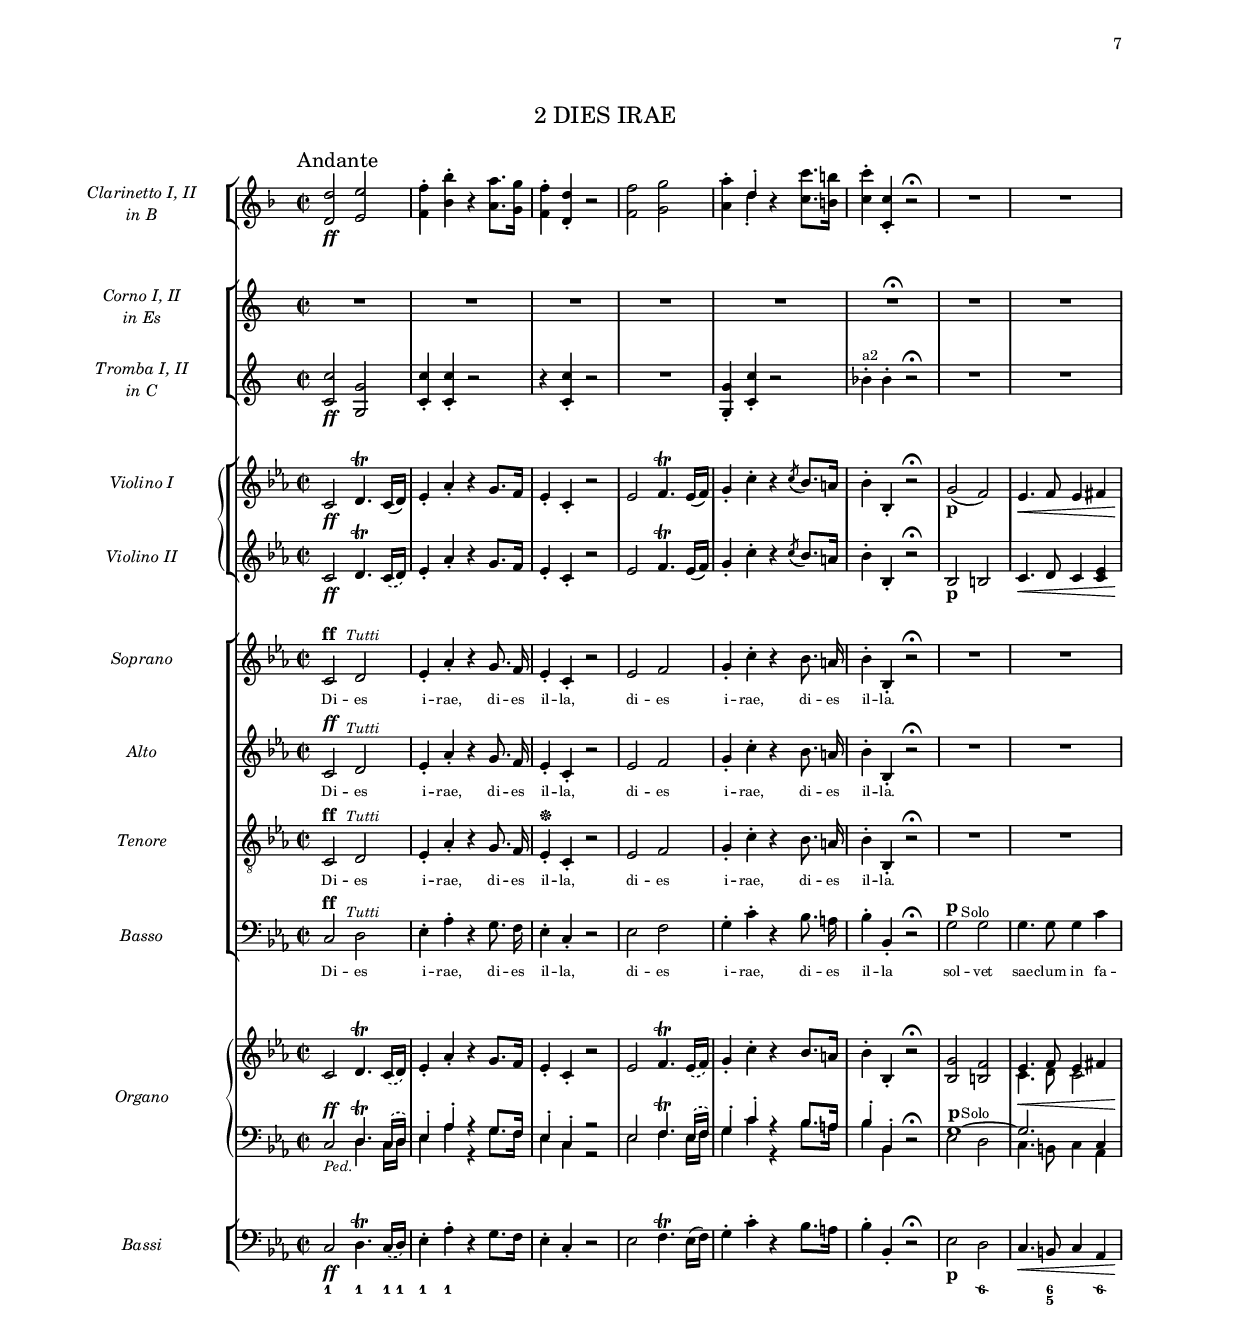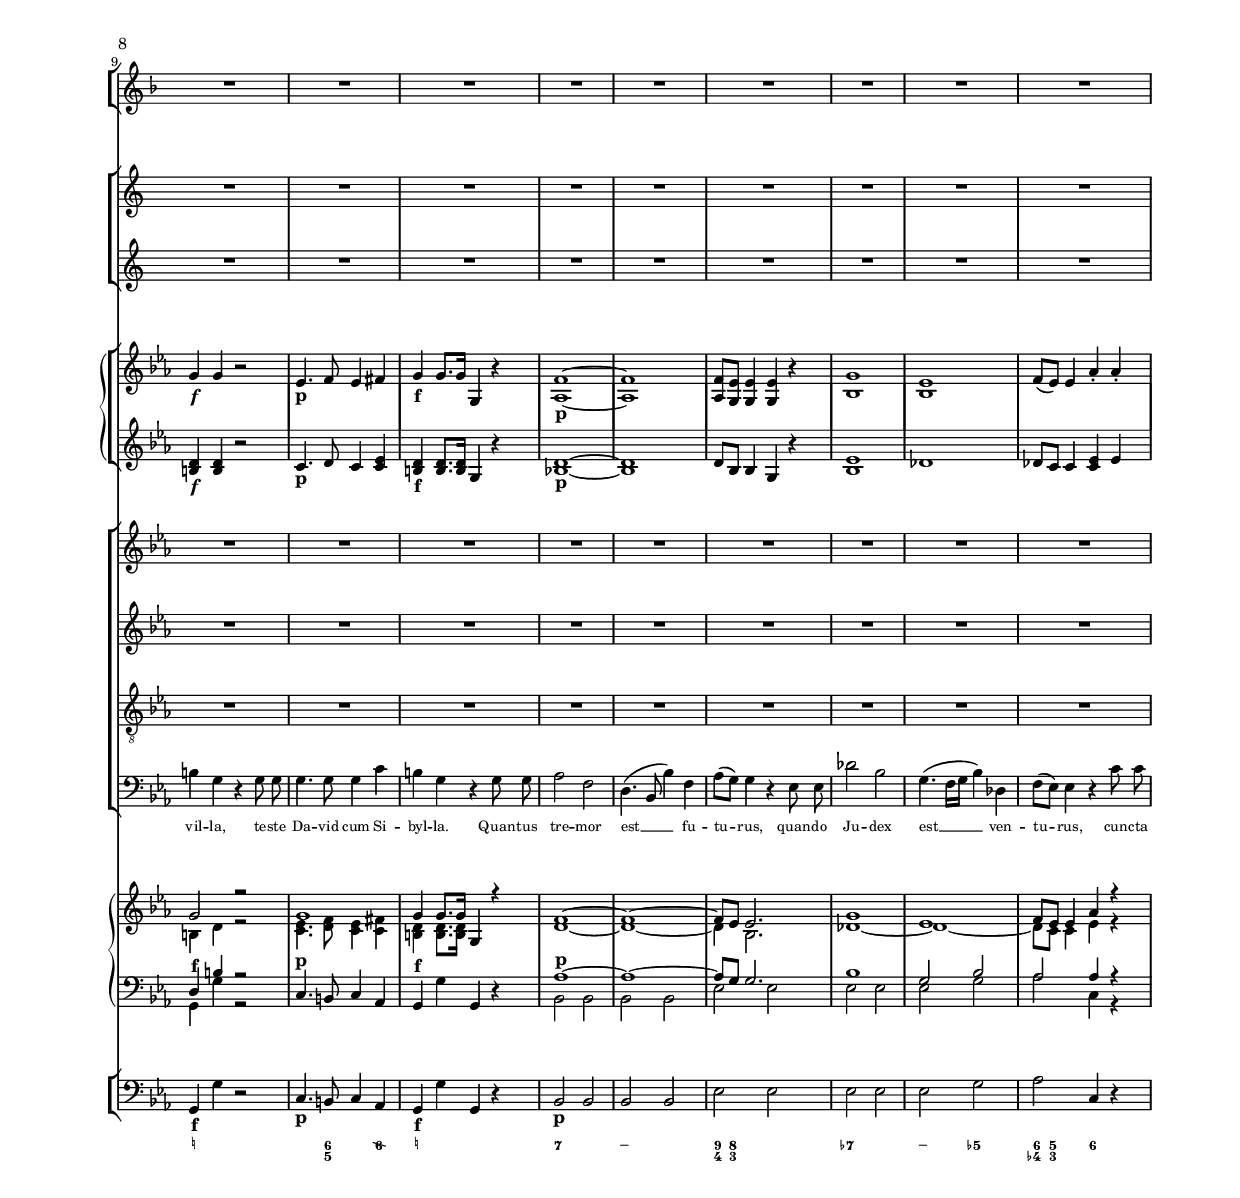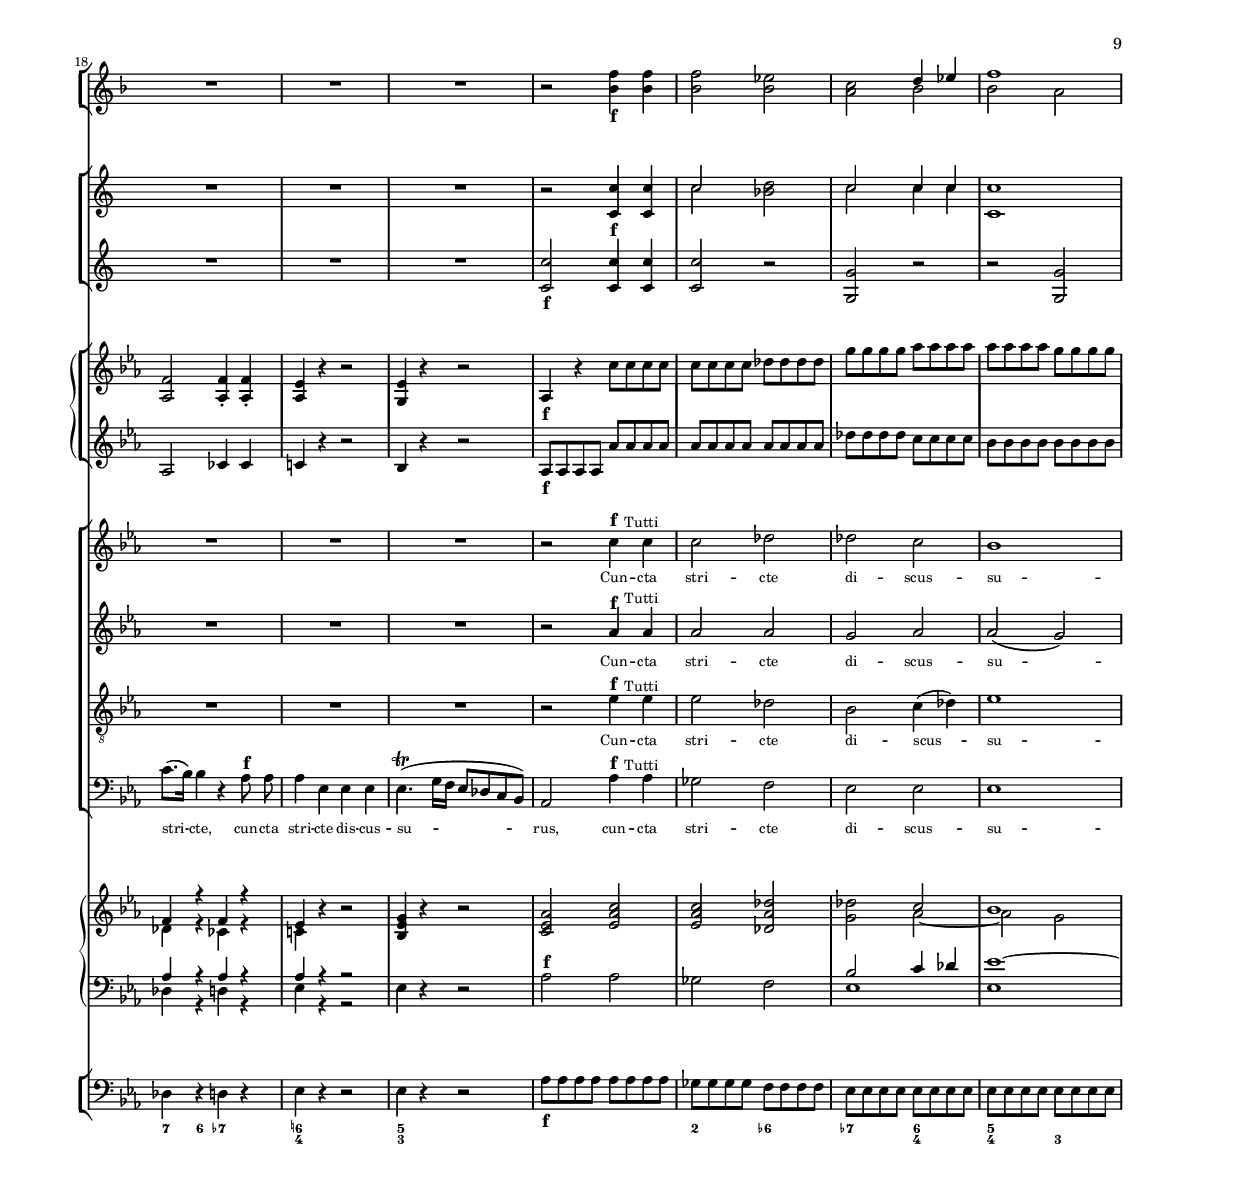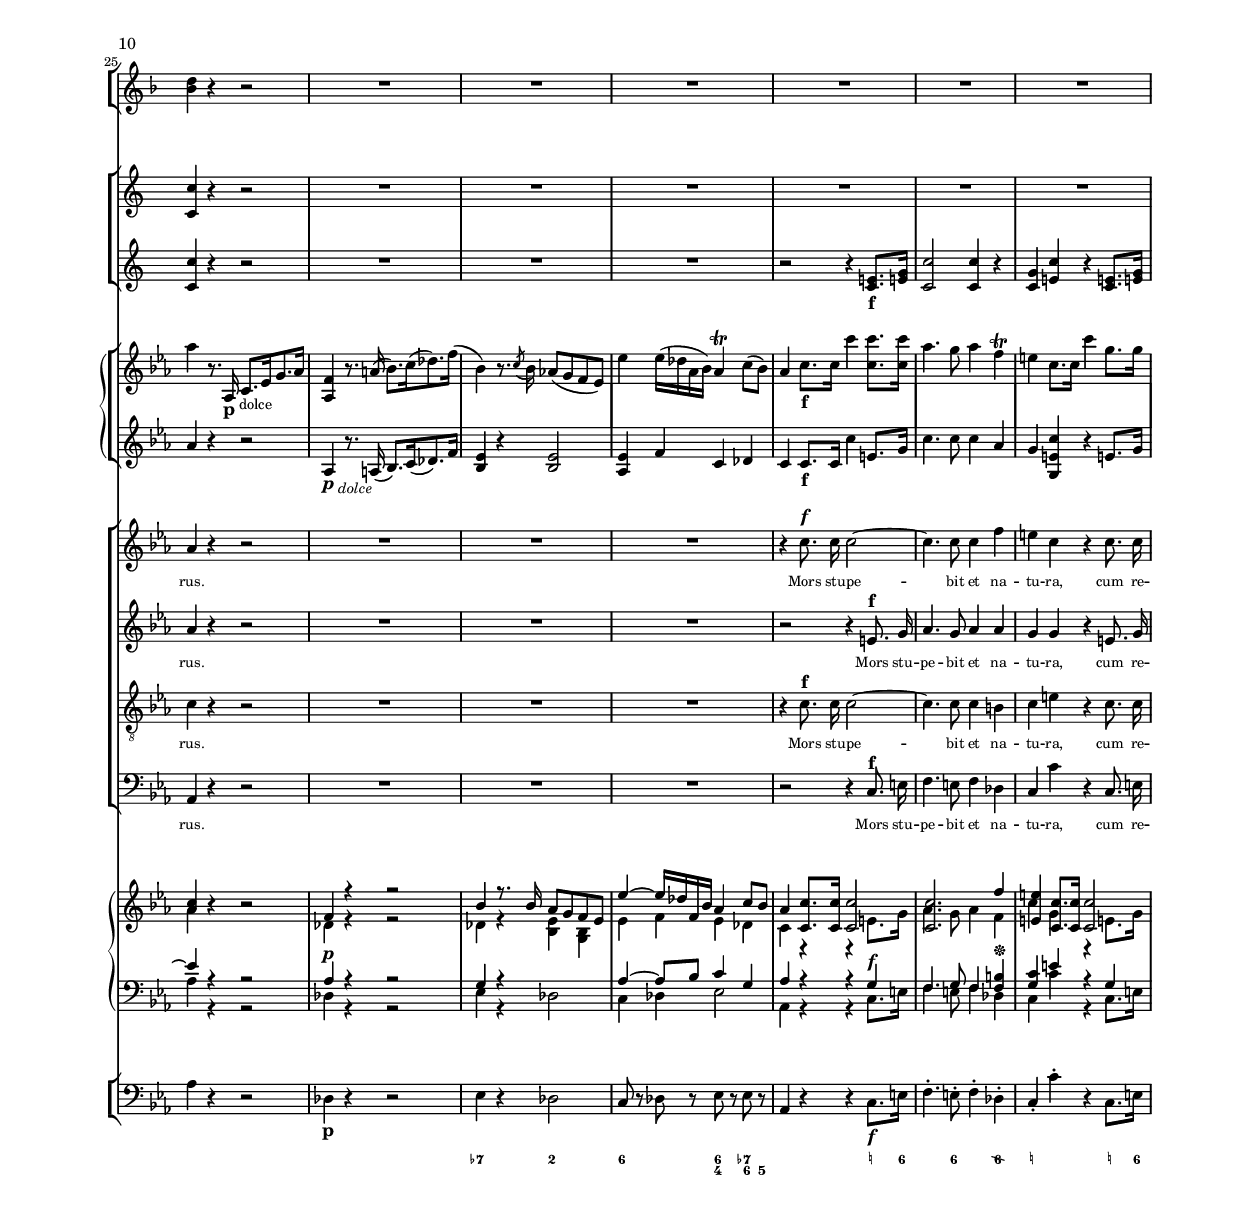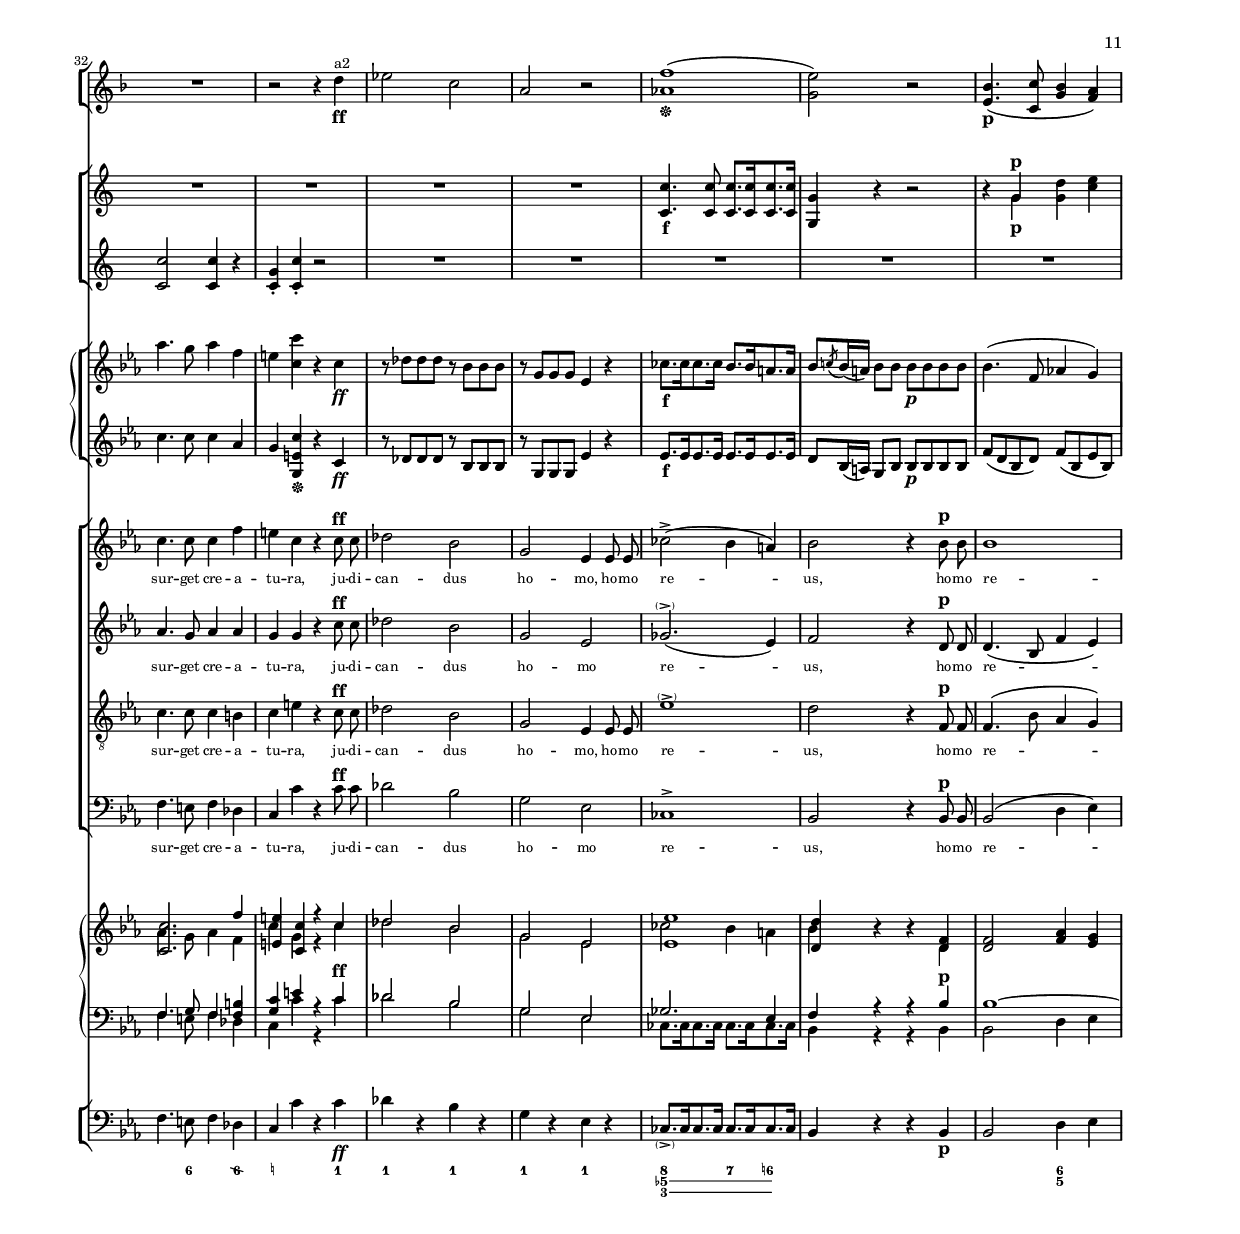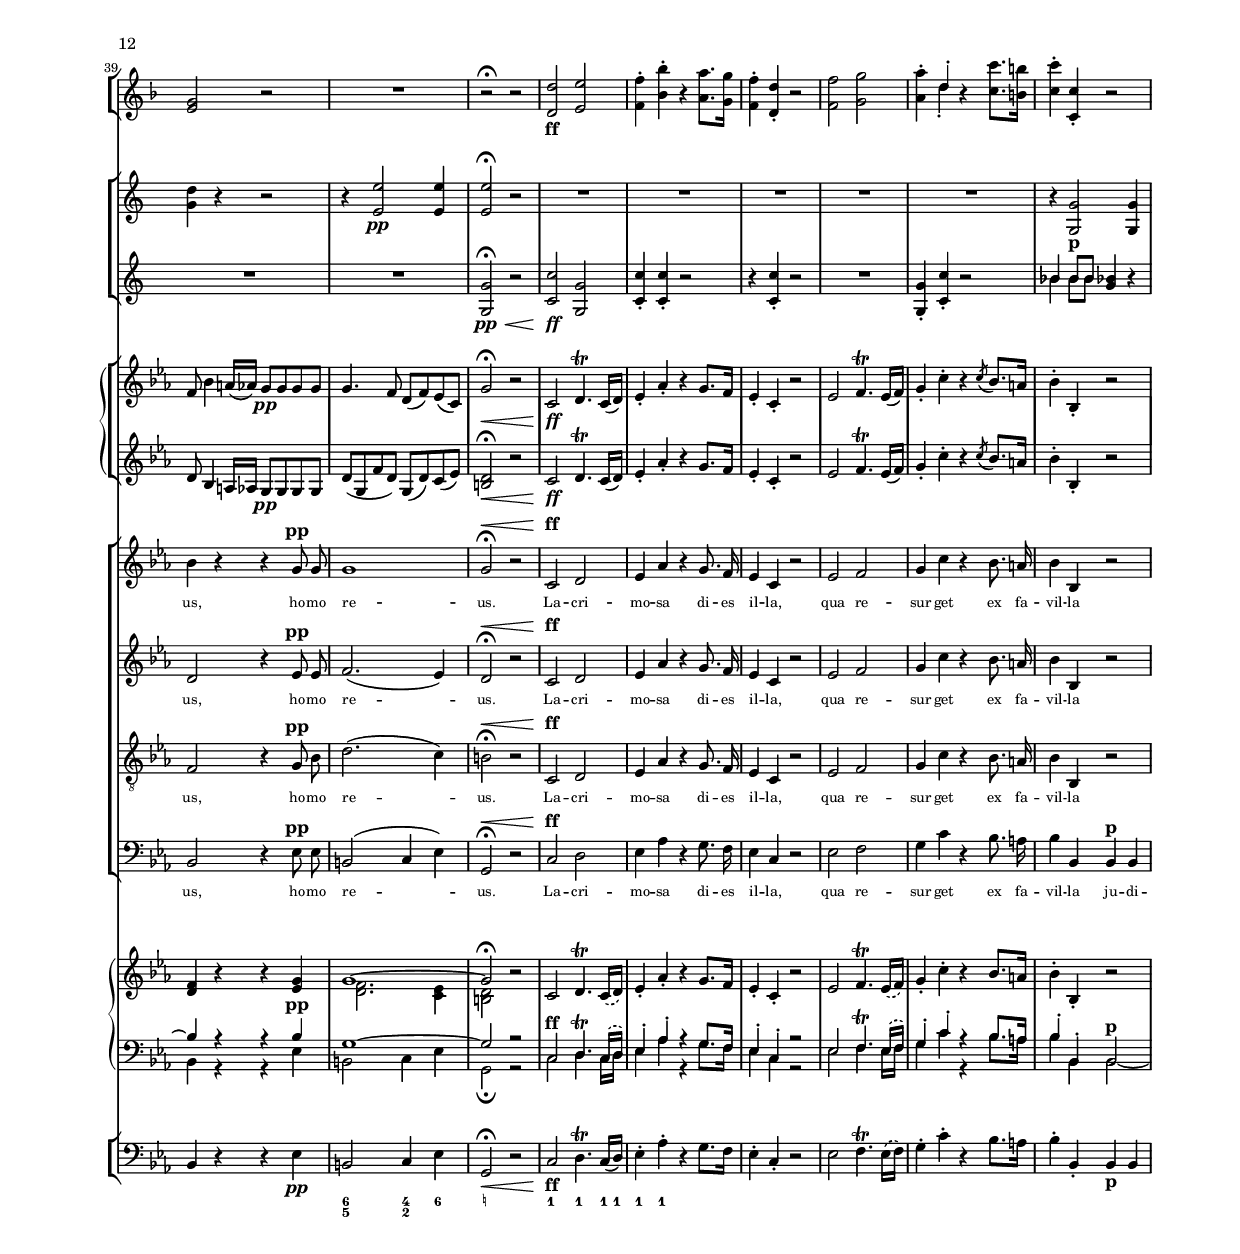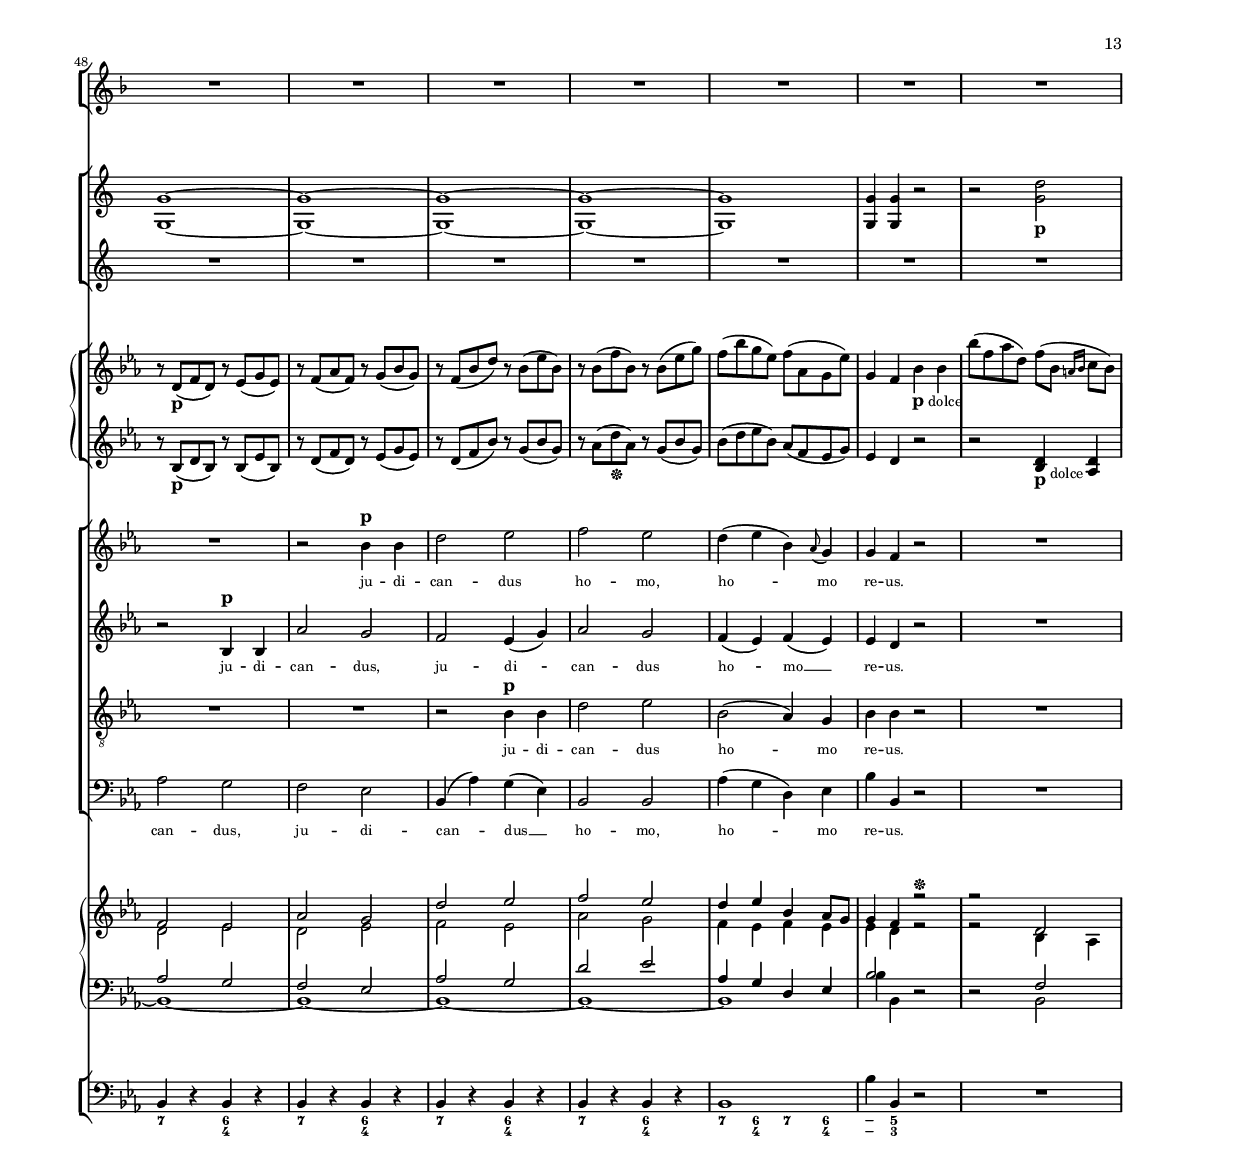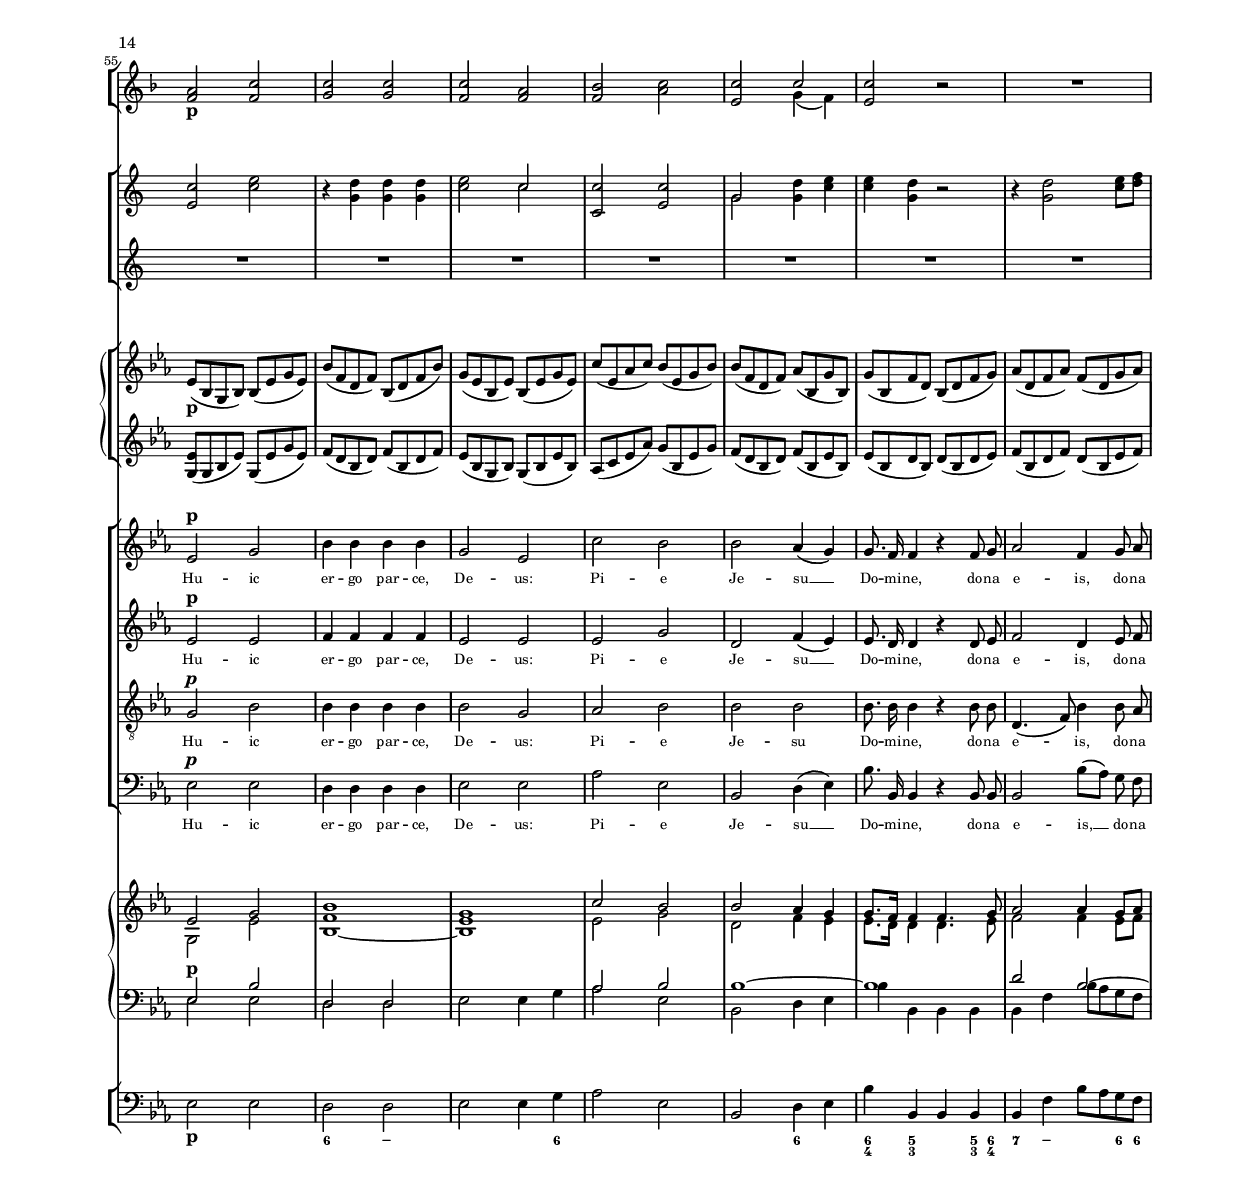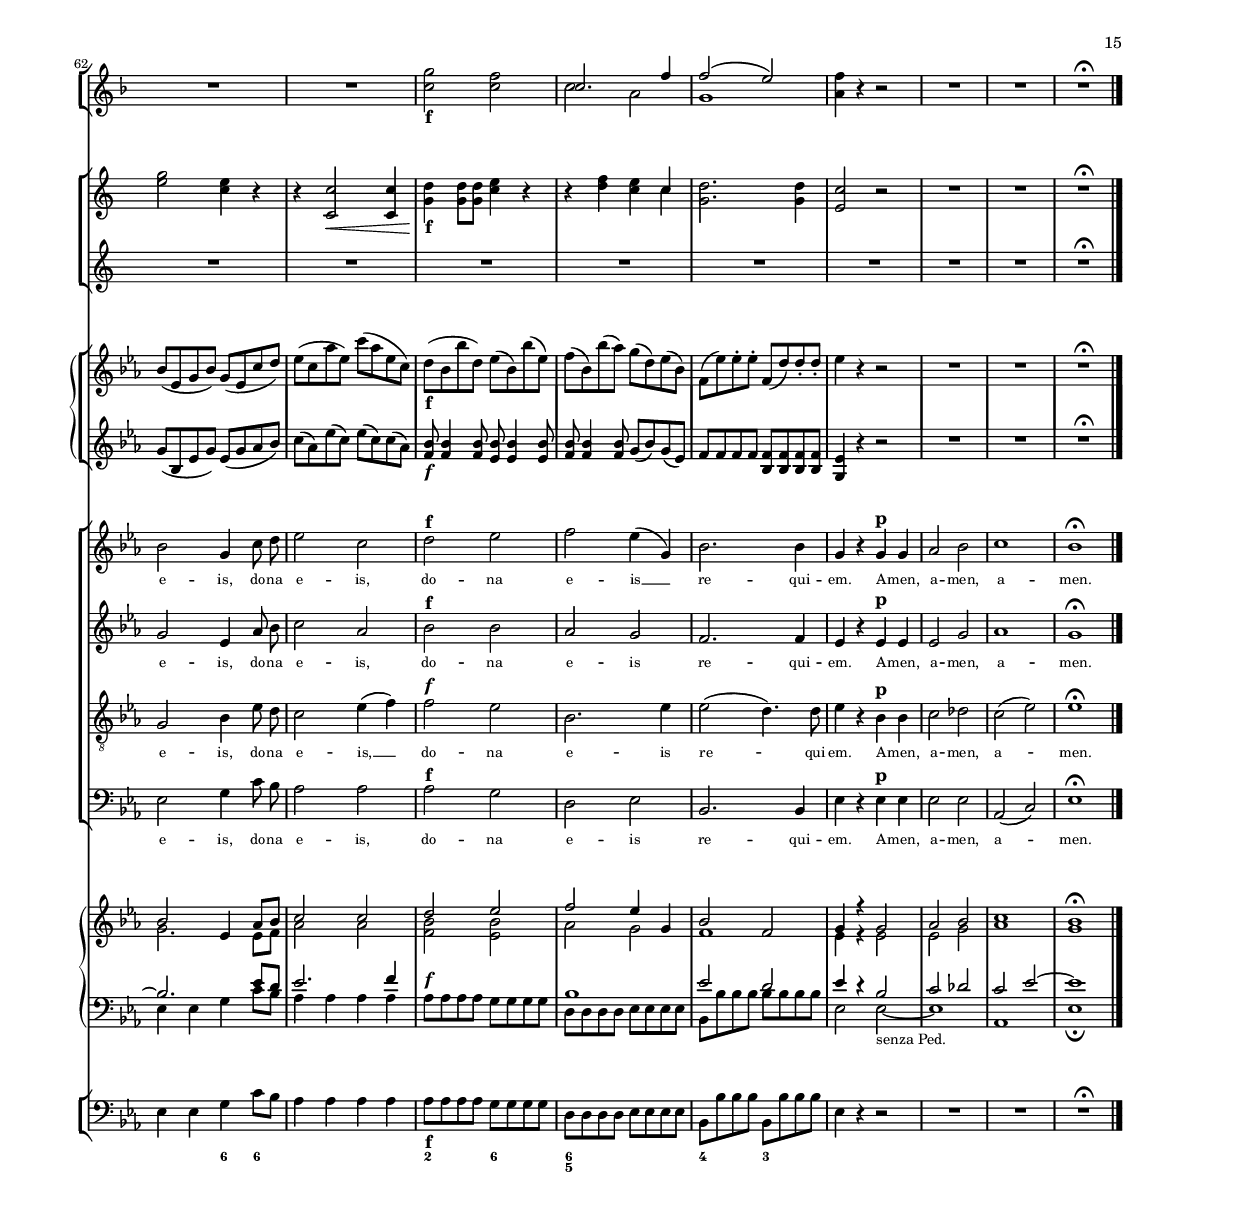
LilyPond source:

% (c) 2017 by Wolfgang Skala.
% This file is licensed under the Creative Commons Attribution-NonCommercial-ShareAlike 4.0 International License.
% To view a copy of this license, visit http://creativecommons.org/licenses/by-nc-sa/4.0/.

\version "2.18.0"

\include "../definitions.ly"

\paper { first-page-number = #7 }

#(set-global-staff-size 14.14)

\book {
	\bookpart {
		\header {
			subtitle = \markup { \vspace #3 \normal-text \larger \larger "2 DIES IRAE" }
			composer = \markup { \larger " " }
		}
		\score {
			<<
				\new StaffGroup {
					\new Staff <<
						\set Staff.instrumentName = \markup { \center-column { "Clarinetto I, II" "in B" } }
						\partcombine \DiesIraeClarinettoI \DiesIraeClarinettoII
					>>
				}
				\new StaffGroup <<
					\new Staff <<
						\set Staff.instrumentName = \markup { \center-column { "Corno I, II" "in Es" } }
						\partcombine \DiesIraeCornoI \DiesIraeCornoII
					>>
					\new Staff <<
						\set Staff.instrumentName = \markup { \center-column { "Tromba I, II" "in C" } }
						\partcombine \DiesIraeTrombaI \DiesIraeTrombaII
					>>
				>>
				\new StaffGroup <<
					\new GrandStaff <<
						\new Staff {
							\set Staff.instrumentName = "Violino I"
							\DiesIraeViolinoI
						}
						\new Staff {
							\set Staff.instrumentName = "Violino II"
							\DiesIraeViolinoII
						}
					>>
				>>
				\new ChoirStaff <<
					\new Staff {
						\set Staff.instrumentName = "Soprano"
						\new Voice = "Soprano" { \dynamicUp \DiesIraeSopranoNotes }
					}
					\new Lyrics \lyricsto Soprano \DiesIraeSopranoLyrics
					
					\new Staff {
						\set Staff.instrumentName = "Alto"
						\new Voice = "Alto" { \dynamicUp \DiesIraeAltoNotes }
					}
					\new Lyrics \lyricsto Alto \DiesIraeAltoLyrics
					
					\new Staff {
						\set Staff.instrumentName = "Tenore"
						\new Voice = "Tenore" { \dynamicUp \DiesIraeTenoreNotes }
					}
					\new Lyrics \lyricsto Tenore \DiesIraeTenoreLyrics
					
					\new Staff {
						\set Staff.instrumentName = "Basso"
						\new Voice = "Basso" { \dynamicUp \DiesIraeBassoNotes }
					}
					\new Lyrics \lyricsto Basso \DiesIraeBassoLyrics
				>>
				\new PianoStaff <<
					\set PianoStaff.instrumentName = "Organo"
					\new Staff << \DiesIraeOrganoR >>
					\new Staff << \dynamicUp \DiesIraeOrganoL >>
				>>
				\new StaffGroup <<
					\new Staff {
						\set Staff.instrumentName = "Bassi"
						\DiesIraeBassi
					}
				>>
				\new FiguredBass {
					\DiesIraeBassFigures
				}
			>>
			\layout { }
			\midi { \tempo 4 = 110 }
		}
	}
}